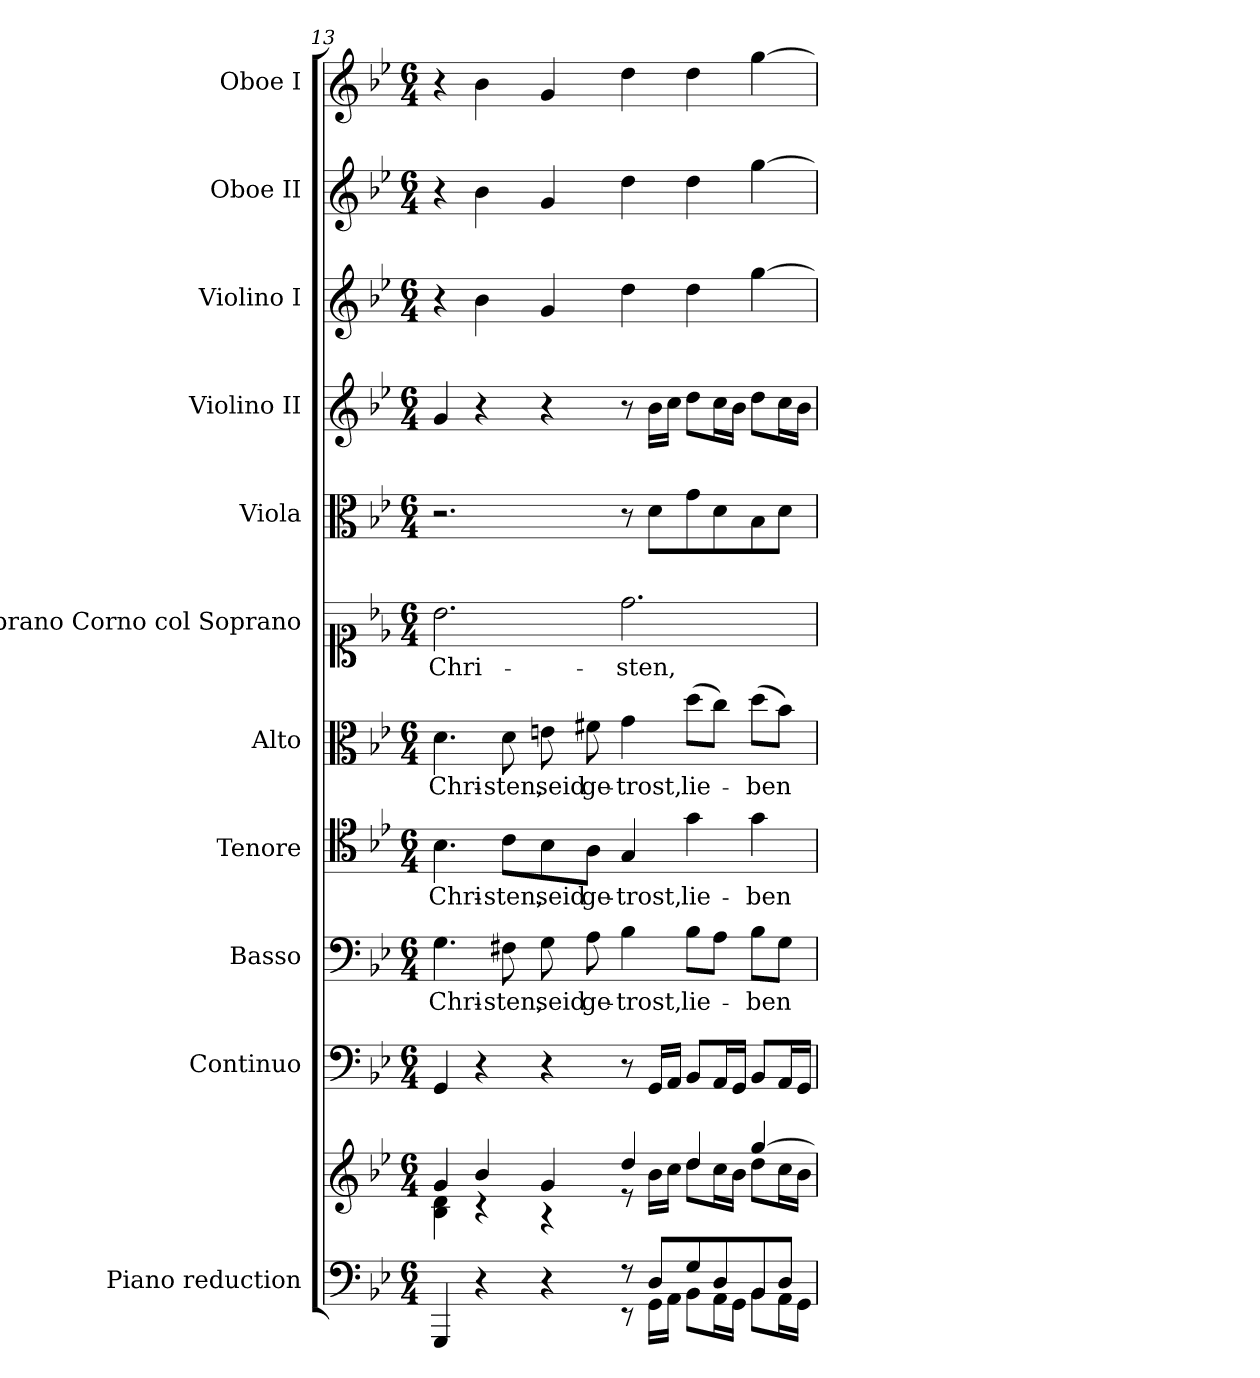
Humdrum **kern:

**kern	**kern	**kern	**kern	**text	**kern	**text	**kern	**text	**kern	**text	**kern	**kern	**kern	**kern	**kern
*part11	*part11	*part10	*part9	*part9	*part8	*part8	*part7	*part7	*part6	*part6	*part5	*part4	*part3	*part2	*part1
*staff12	*staff11	*staff10	*staff9	*staff9	*staff8	*staff8	*staff7	*staff7	*staff6	*staff6	*staff5	*staff4	*staff3	*staff2	*staff1
*I"Piano reduction	*	*I"Continuo	*I"Basso	*	*I"Tenore	*	*I"Alto	*	*I"Soprano Corno col Soprano	*	*I"Viola	*I"Violino II	*I"Violino I	*I"Oboe II	*I"Oboe I
*I'Pno	*	*	*	*	*	*	*	*	*	*	*I'Vla	*I'Vln	*I'Vln	*I'Ob	*I'Ob
!!LO:PB:g=z
*clefF4	*clefG2	*clefF4	*clefF4	*	*clefC4	*	*clefC3	*	*clefC1	*	*clefC3	*clefG2	*clefG2	*clefG2	*clefG2
*k[b-e-]	*k[b-e-]	*k[b-e-]	*k[b-e-]	*	*k[b-e-]	*	*k[b-e-]	*	*k[b-e-]	*	*k[b-e-]	*k[b-e-]	*k[b-e-]	*k[b-e-]	*k[b-e-]
*M6/4	*M6/4	*M6/4	*M6/4	*	*M6/4	*	*M6/4	*	*M6/4	*	*M6/4	*M6/4	*M6/4	*M6/4	*M6/4
=13	=13	=13	=13	=13	=13	=13	=13	=13	=13	=13	=13	=13	=13	=13	=13
*^	*^	*	*	*	*	*	*	*	*	*	*	*	*	*	*
!	!	!	!	!	!	!LO:LY:b	!	!LO:LY:b	!	!LO:LY:b	!	!LO:LY:b	!	!	!	!	!
4GGG/	4ryy	4g/	4B-\ 4d\	4GG/	4.G\	Chri-	4.B-\	Chri-	4.d\	Chri-	2.b-\	Chri-	2.r	4g/	4r	4r	4r
4r	4ryy	4b-/	4r	4r	.	.	.	.	.	.	.	.	.	4r	4b-\	4b-\	4b-\
!	!	!	!	!	!	!LO:LY:b	!	!LO:LY:b	!	!LO:LY:b	!	!	!	!	!	!	!
.	.	.	.	.	8F#X\	-sten,	8c\L	-sten,	8d\	-sten,	.	.	.	.	.	.	.
!	!	!	!	!	!	!LO:LY:b	!	!LO:LY:b	!	!LO:LY:b	!	!	!	!	!	!	!
4r	4ryy	4g/	4r	4r	8G\	seid	8B-\	seid	8en\	seid	.	.	.	4r	4g/	4g/	4g/
!	!	!	!	!	!	!LO:LY:b	!	!LO:LY:b	!	!LO:LY:b	!	!	!	!	!	!	!
.	.	.	.	.	8A\	ge-	8A\J	ge-	8f#X\	ge-	.	.	.	.	.	.	.
!	!	!	!	!	!	!LO:LY:b	!	!LO:LY:b	!	!LO:LY:b	!	!LO:LY:b	!	!	!	!	!
8r	8r	4dd/	8r	8r	4B-\	-trost,	4G/	-trost,	4g\	-trost,	2.dd\	-sten,	8r	8r	4dd\	4dd\	4dd\
8D/L	16GG\LL	.	16b-\LL	16GG/LL	.	.	.	.	.	.	.	.	8d\L	16b-\LL	.	.	.
.	16AA\JJ	.	16cc\JJ	16AA/JJ	.	.	.	.	.	.	.	.	.	16cc\JJ	.	.	.
!	!	!	!	!	!	!LO:LY:b	!	!LO:LY:b	!	!LO:LY:b	!	!	!	!	!	!	!
8G/	8BB-\L	4dd/	8dd\L	8BB-/L	8B-\L	lie-	4g\	lie-	(8dd\L	lie-	.	.	8g\	8dd\L	4dd\	4dd\	4dd\
8D/	16AA\L	.	16cc\L	16AA/L	8A\J	.	.	.	8cc\J)	.	.	.	8d\	16cc\L	.	.	.
.	16GG\JJ	.	16b-\JJ	16GG/JJ	.	.	.	.	.	.	.	.	.	16b-\JJ	.	.	.
!	!	!	!	!	!	!LO:LY:b	!	!LO:LY:b	!	!LO:LY:b	!	!	!	!	!	!	!
8BB-/	8BB-\L	[4gg/	8dd\L	8BB-/L	8B-\L	-ben	4g\	-ben	(8dd\L	-ben	.	.	8B-\	8dd\L	[4gg\	[4gg\	[4gg\
8D/J	16AA\L	.	16cc\L	16AA/L	8G\J	.	.	.	8b-\J)	.	.	.	8d\J	16cc\L	.	.	.
.	16GG\JJ	.	16b-\JJ	16GG/JJ	.	.	.	.	.	.	.	.	.	16b-\JJ	.	.	.
*v	*v	*	*	*	*	*	*	*	*	*	*	*	*	*	*	*	*
*	*v	*v	*	*	*	*	*	*	*	*	*	*	*	*	*	*
=	=	=	=	=	=	=	=	=	=	=	=	=	=	=	=
*-	*-	*-	*-	*-	*-	*-	*-	*-	*-	*-	*-	*-	*-	*-	*-
